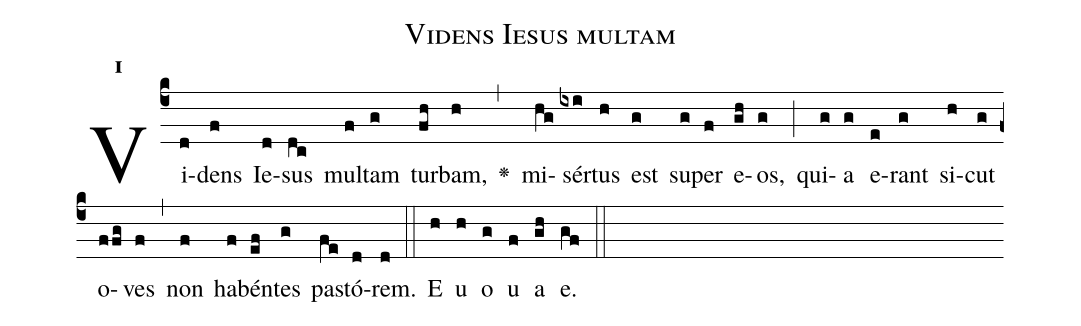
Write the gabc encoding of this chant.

name:Videns Iesus multam;
office-part:Antiphona;
mode:1;
%%
initial-style: 1;
name: Videns Iesus multam;
book: Antiphonae & Responsoria/Tomus IV, p. 106;
occasion: Dominica XVI per Annum;
office-part: Vesperae Ant Mb;
annotation: 1f;
centering-scheme: english;
font: OFLSortsMillGoudy;
height: 11;
width: 4.5;
%%
(c4)Vi(d)dens(f) Ie(d)sus(dc) mul(f)tam(g) tur(fh)bam,(h) <v>\greheightstar</v>(,) mi(hg)sér(ixi)tus(h) est(g) su(g)per(f) e(gh)os,(g) (;) qui(g)a(g) e(e)rant(g) si(h)cut(g) o(ffg)ves(f) (,) non(f) ha(f)bén(ef)tes(g) pa(fe)stó(d)rem.(d) (::) E(h) u(h) o(g) u(f) a(gh) e.(gf) (::)
